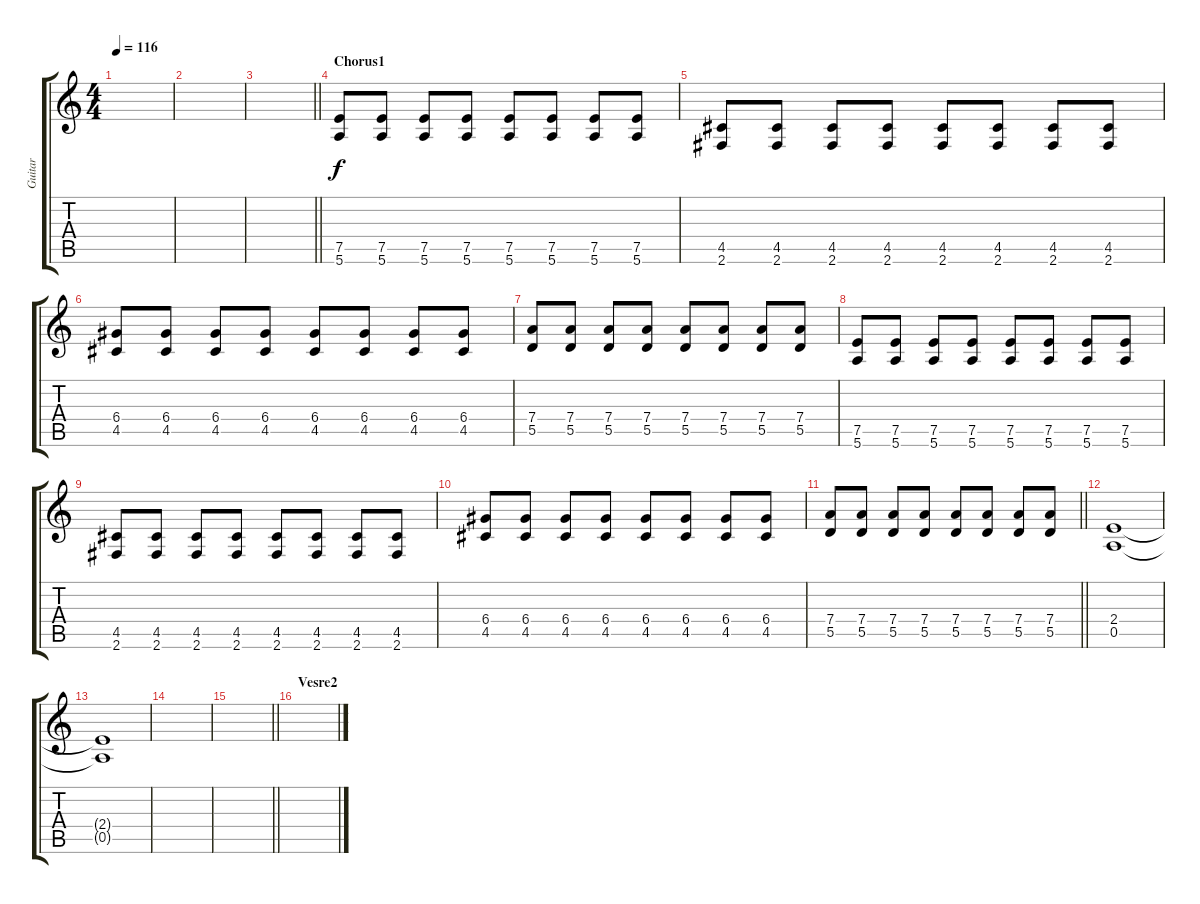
\track ("Guitar" "Guitar") {instrument distortionguitar}
\staff {score tabs}
\tuning (E4 B3 G3 D3 A2 E2) {hide}
\ts (4 4)
\tempo 116
\clef g2
\ks c
|
|
\barLineRight lightlight
|
\section ("" "Chorus1")
(7.5 5.6).8 (7.5 5.6).8 (7.5 5.6).8 (7.5 5.6).8 (7.5 5.6).8 (7.5 5.6).8 (7.5 5.6).8 (7.5 5.6).8 |
(4.5 2.6).8 (4.5 2.6).8 (4.5 2.6).8 (4.5 2.6).8 (4.5 2.6).8 (4.5 2.6).8 (4.5 2.6).8 (4.5 2.6).8 |
(6.4 4.5).8 (6.4 4.5).8 (6.4 4.5).8 (6.4 4.5).8 (6.4 4.5).8 (6.4 4.5).8 (6.4 4.5).8 (6.4 4.5).8 |
(7.4 5.5).8 (7.4 5.5).8 (7.4 5.5).8 (7.4 5.5).8 (7.4 5.5).8 (7.4 5.5).8 (7.4 5.5).8 (7.4 5.5).8 |
(7.5 5.6).8 (7.5 5.6).8 (7.5 5.6).8 (7.5 5.6).8 (7.5 5.6).8 (7.5 5.6).8 (7.5 5.6).8 (7.5 5.6).8 |
(4.5 2.6).8 (4.5 2.6).8 (4.5 2.6).8 (4.5 2.6).8 (4.5 2.6).8 (4.5 2.6).8 (4.5 2.6).8 (4.5 2.6).8 |
(6.4 4.5).8 (6.4 4.5).8 (6.4 4.5).8 (6.4 4.5).8 (6.4 4.5).8 (6.4 4.5).8 (6.4 4.5).8 (6.4 4.5).8 |
\barLineRight lightlight
(7.4 5.5).8 (7.4 5.5).8 (7.4 5.5).8 (7.4 5.5).8 (7.4 5.5).8 (7.4 5.5).8 (7.4 5.5).8 (7.4 5.5).8 |
\section ("" "")
(2.4 0.5).1 |
(2.4{t} 0.5{t}).1{volume 0} |
|
\barLineRight lightlight
|
\section ("" "Vesre2")
